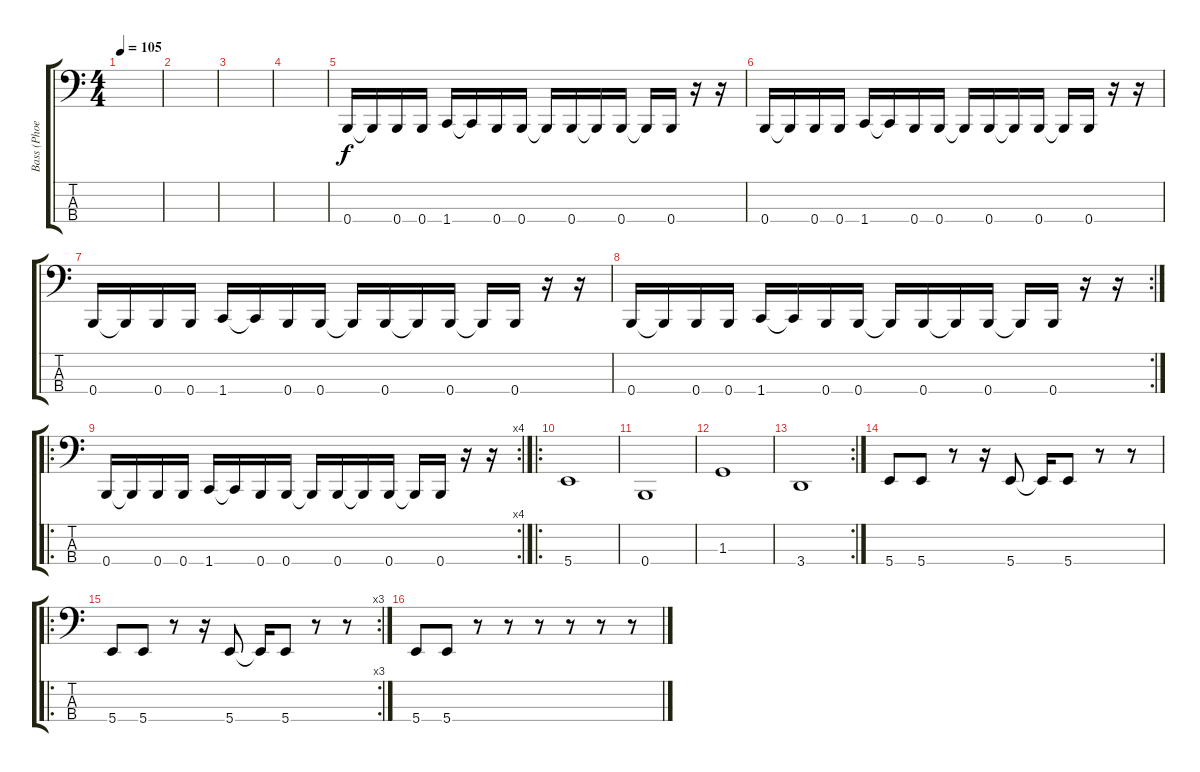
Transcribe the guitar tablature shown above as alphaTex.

\track ("Bass (Phoenix)" "Bass (Phoe") {instrument electricbassfinger}
\staff {score tabs}
\tuning (E2 B1 Gb1 B0) {hide}
\ts (4 4)
\tempo 105
\clef f4
\ks c
|
|
|
|
0.4.16 0.4{t}.16 0.4.16 0.4.16 1.4.16 1.4{t}.16 0.4.16 0.4.16 0.4{t}.16 0.4.16 0.4{t}.16 0.4.16 0.4{t}.16 0.4.16 r.16 r.16 |
0.4.16 0.4{t}.16 0.4.16 0.4.16 1.4.16 1.4{t}.16 0.4.16 0.4.16 0.4{t}.16 0.4.16 0.4{t}.16 0.4.16 0.4{t}.16 0.4.16 r.16 r.16 |
0.4.16 0.4{t}.16 0.4.16 0.4.16 1.4.16 1.4{t}.16 0.4.16 0.4.16 0.4{t}.16 0.4.16 0.4{t}.16 0.4.16 0.4{t}.16 0.4.16 r.16 r.16 |
\rc 2
0.4.16 0.4{t}.16 0.4.16 0.4.16 1.4.16 1.4{t}.16 0.4.16 0.4.16 0.4{t}.16 0.4.16 0.4{t}.16 0.4.16 0.4{t}.16 0.4.16 r.16 r.16 |
\ro
\rc 4
0.4.16 0.4{t}.16 0.4.16 0.4.16 1.4.16 1.4{t}.16 0.4.16 0.4.16 0.4{t}.16 0.4.16 0.4{t}.16 0.4.16 0.4{t}.16 0.4.16 r.16 r.16 |
\ro
5.4.1 |
0.4.1 |
1.3.1 |
\rc 2
3.4.1 |
5.4.8 5.4.8 r.8 r.16 5.4.8 5.4{t}.16 5.4.8 r.8 r.8 |
\ro
\rc 3
5.4.8 5.4.8 r.8 r.16 5.4.8 5.4{t}.16 5.4.8 r.8 r.8 |
5.4.8 5.4.8 r.8 r.8 r.8 r.8 r.8 r.8
